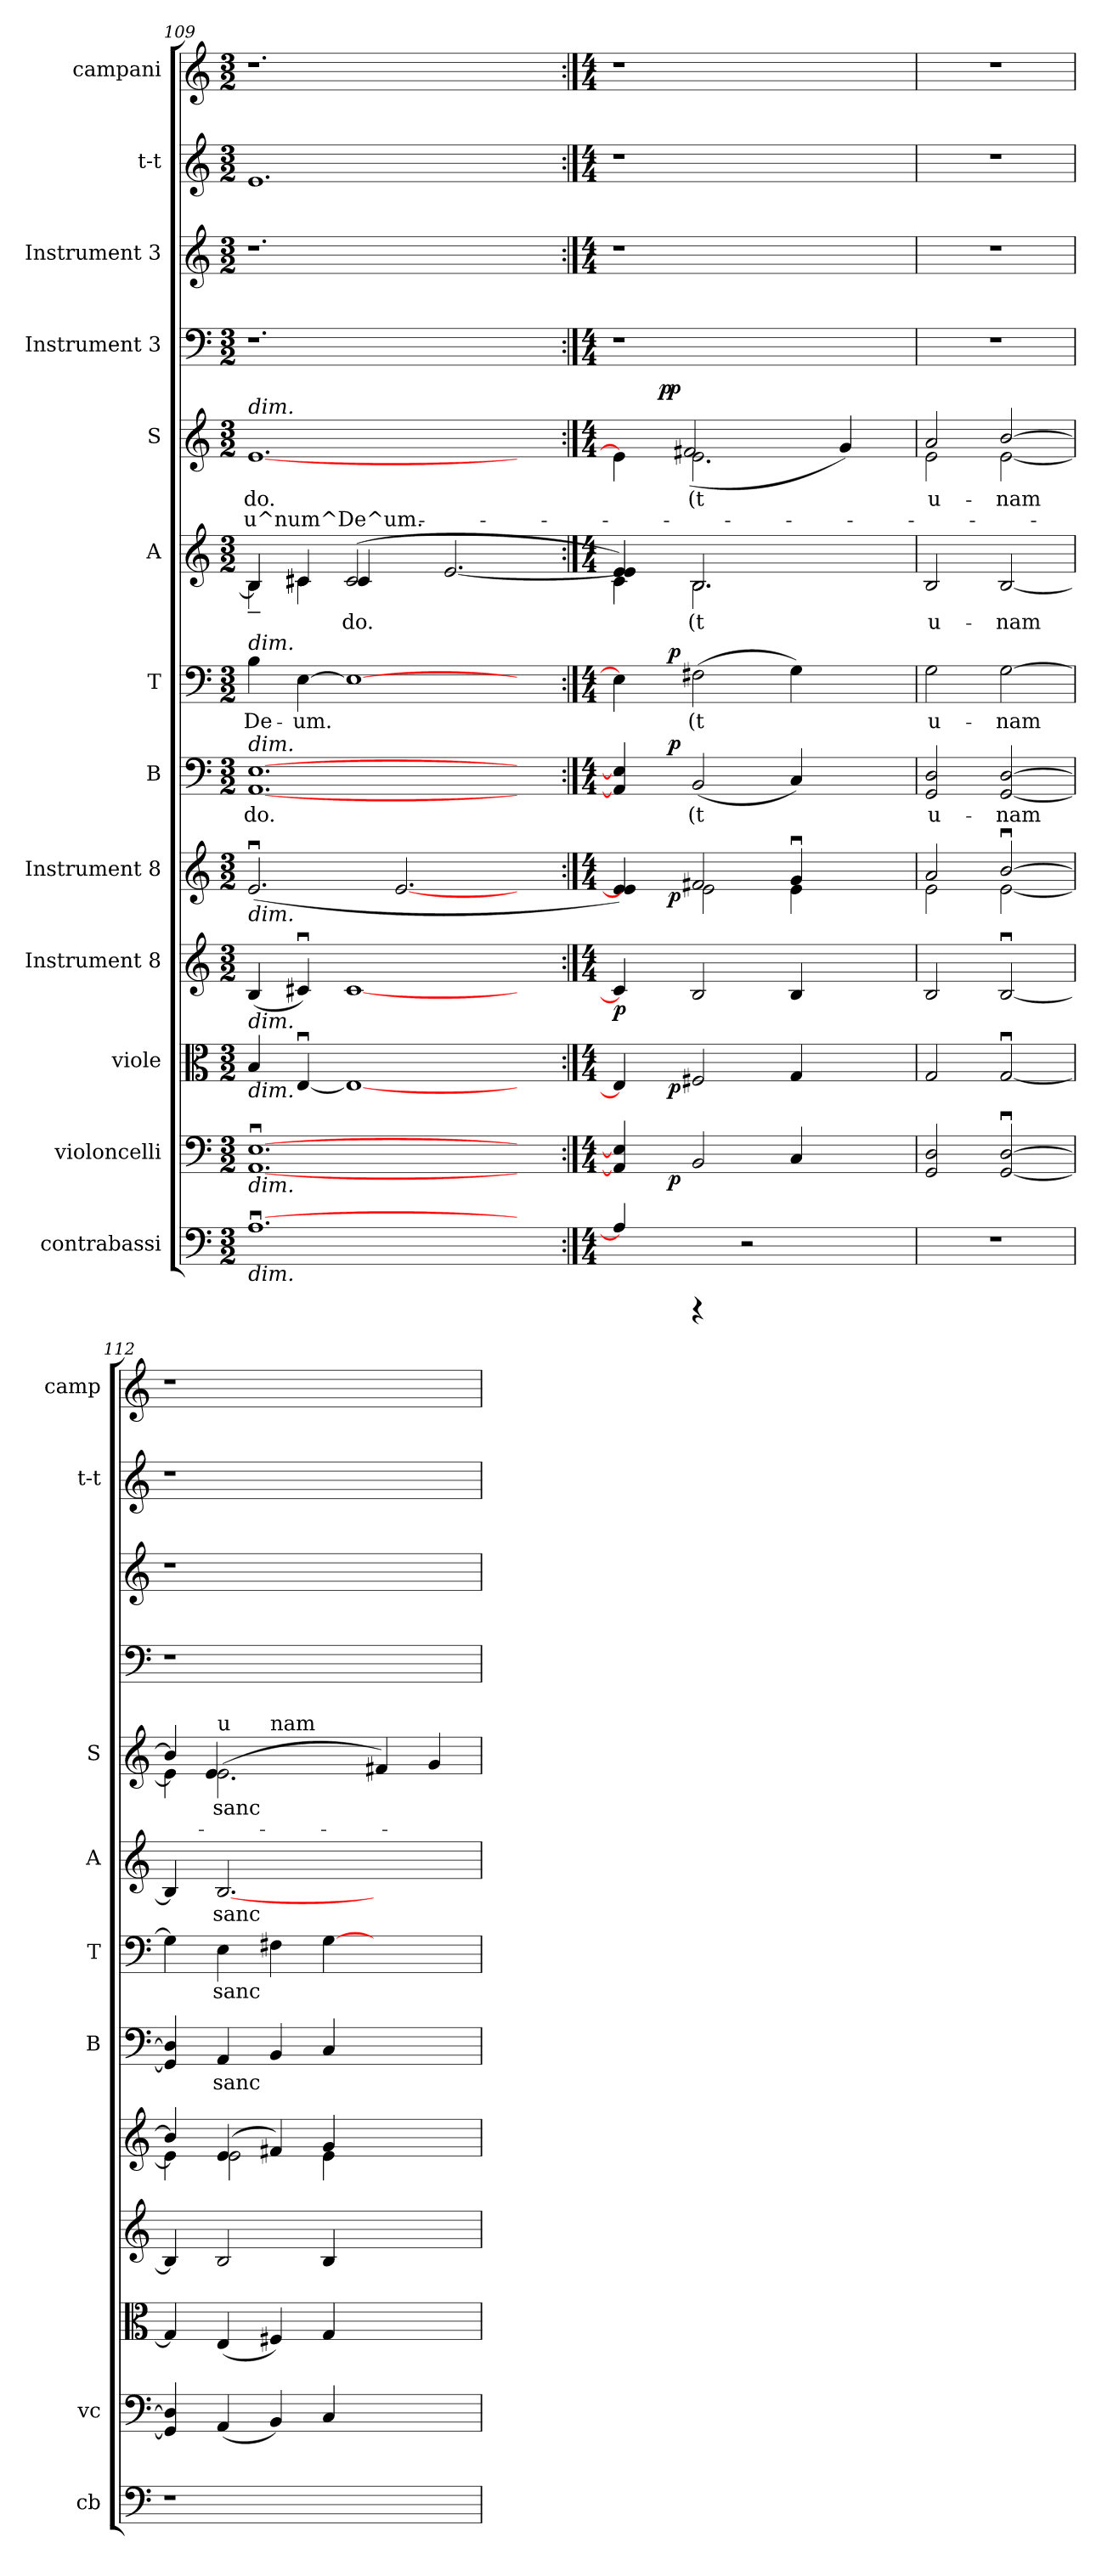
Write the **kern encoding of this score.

**kern	**kern	**dynam	**kern	**dynam	**kern	**dynam	**kern	**dynam	**kern	**text	**dynam	**kern	**text	**dynam	**kern	**text	**kern	**text	**text	**dynam	**kern	**kern	**kern	**kern
*part13	*part12	*part12	*part11	*part11	*part10	*part10	*part9	*part9	*part8	*part8	*part8	*part7	*part7	*part7	*part6	*part6	*part5	*part5	*part5	*part5	*part4	*part3	*part2	*part1
*staff13	*staff12	*staff12	*staff11	*staff11	*staff10	*staff10	*staff9	*staff9	*staff8	*staff8	*staff8	*staff7	*staff7	*staff7	*staff6	*staff6	*staff5	*staff5	*staff5	*staff5	*staff4	*staff3	*staff2	*staff1
*I"contrabassi	*I"violoncelli	*	*I"viole	*	*I"Instrument 8	*	*I"Instrument 8	*	*I"B	*	*	*I"T	*	*	*I"A	*	*I"S	*	*	*	*I"Instrument 3	*I"Instrument 3	*I"t-t	*I"campani
*I'cb	*I'vc	*	*	*	*	*	*	*	*I'B	*	*	*I'T	*	*	*I'A	*	*I'S	*	*	*	*	*	*I't-t	*I'camp
*clefF4	*clefF4	*	*clefC3	*	*clefG2	*	*clefG2	*	*clefF4	*	*	*clefF4	*	*	*clefG2	*	*clefG2	*	*	*	*clefF4	*clefG2	*	*clefG2
*ITrd7c12	*	*	*	*	*	*	*	*	*	*	*	*	*	*	*	*	*	*	*	*	*	*	*	*
*k[]	*k[]	*	*k[]	*	*k[]	*	*k[]	*	*k[]	*	*	*k[]	*	*	*k[]	*	*k[]	*	*	*	*k[]	*k[]	*k[]	*k[]
*C:	*C:	*	*C:	*	*C:	*	*C:	*	*C:	*	*	*C:	*	*	*C:	*	*C:	*	*	*	*C:	*C:	*C:	*C:
*M3/2	*M3/2	*	*M3/2	*	*M3/2	*	*M3/2	*	*M3/2	*	*	*M3/2	*	*	*M3/2	*	*M3/2	*	*	*	*M3/2	*M3/2	*M3/2	*M3/2
=109	=109	=109	=109	=109	=109	=109	=109	=109	=109	=109	=109	=109	=109	=109	=109	=109	=109	=109	=109	=109	=109	=109	=109	=109
!	!	!	!	!	!	!	!	!	!	!	!	!	!	!	!	!	!LO:TX:a:i:t=dim.	!	!	!	!	!	!	!
!	!	!	!	!	!	!	!	!	!	!	!	!	!	!	!LO:TX:a:i:t=dim.	!	!	!	!	!	!	!	!	!
!	!	!	!	!	!	!	!	!	!	!	!	!LO:TX:a:i:t=dim.	!	!	!	!	!	!	!	!	!	!	!	!
!	!	!	!	!	!	!	!	!	!LO:TX:a:i:t=dim.	!	!	!	!	!	!	!	!	!	!	!	!	!	!	!
!	!	!	!	!	!	!	!LO:TX:b:i:t=dim.	!	!	!	!	!	!	!	!	!	!	!	!	!	!	!	!	!
!	!	!	!LO:TX:a:i:t=dim.	!	!	!	!	!	!	!	!	!	!	!	!	!	!	!	!	!	!	!	!	!
!	!	!	!LO:TX:b:i:t=dim.	!	!	!	!	!	!	!	!	!	!	!	!	!	!	!	!	!	!	!	!	!
!	!LO:TX:b:i:t=dim.	!	!	!	!	!	!	!	!	!	!	!	!	!	!	!	!	!	!	!	!	!	!	!
!LO:TX:b:i:t=dim.	!	!	!	!	!	!	!	!	!	!	!	!	!	!	!	!	!	!	!	!	!	!	!	!
!	!	!	!	!	!	!	!	!	!	!LO:LY:b:cj	!	!	!LO:LY:b:cj	!	!	!LO:LY:b	!	!LO:LY:b	!LO:LY:b	!	!	!	!	!
*	*	*	*	*	*	*	*	*	*	*	*	*	*	*	*^	*	*	*	*	*	*	*	*	*
[<1.AAu>	[>1.Eu> [<1.AAu>	.	4B/	.	(<4B/	.	(<2.eu>/	.	[>1.E [<1.AA	-do.	.	4B\	De-	.	4B/]	4B~>\	--	[<1.e	-do.	u^num^De^um.-	.	1.r	1.r	1.e	1.r
!	!	!	!	!	!	!	!	!	!	!	!	!	!LO:LY:b:cj	!	!	!	!LO:LY:b	!	!	!	!	!	!	!	!
.	.	.	[<4Eu>/	.	4c#Xu>/)	.	.	.	.	.	.	[>4E\	-um.	.	4c#X/	4c#\	--	.	.	.	.	.	.	.	.
!	!	!	!	!	!	!	!	!	!	!	!	!	!LO:LY:b:cj	!	!	!	!LO:LY:b	!	!	!	!	!	!	!	!
.	.	.	1E_<	.	[<1c#	.	.	.	.	.	.	1E_>	.	.	(<2c#/	4c#/	-do.	.	.	.	.	.	.	.	.
.	.	.	.	.	.	.	[<2.e/	.	.	.	.	.	.	.	.	1ryy	.	.	.	.	.	.	.	.	.
!	!	!	!	!	!	!	!	!	!	!	!	!	!	!	!	!	!LO:LY:b	!	!	!	!	!	!	!	!
.	.	.	.	.	.	.	.	.	.	.	.	.	.	.	[>2.e/	.	.	.	.	.	.	.	.	.	.
4ryy	4ryy	.	4ryy	.	4ryy	.	4ryy	.	4ryy	.	.	4ryy	.	.	.	.	.	4ryy	.	.	.	4ryy	4ryy	4ryy	4ryy
=110:|!	=110:|!	=110:|!	=110:|!	=110:|!	=110:|!	=110:|!	=110:|!	=110:|!	=110:|!	=110:|!	=110:|!	=110:|!	=110:|!	=110:|!	=110:|!	=110:|!	=110:|!	=110:|!	=110:|!	=110:|!	=110:|!	=110:|!	=110:|!	=110:|!	=110:|!
*M4/4	*M4/4	*	*M4/4	*	*M4/4	*	*M4/4	*	*M4/4	*	*	*M4/4	*	*	*M4/4	*	*	*M4/4	*	*	*	*M4/4	*M4/4	*M4/4	*M4/4
*	*	*	*	*	*	*	*^	*	*	*	*	*	*	*	*	*	*	*	*	*	*	*	*	*	*
!	!	!	!	!	!	!LO:DY:b	!	!	!	!	!LO:LY:b:cj	!	!	!LO:LY:b:cj	!	!	!	!LO:LY:b	!	!LO:LY:b	!	!	!	!	!	!
*	*^	*	*^	*	*	*	*	*^	*	*^	*	*	*^	*	*	*	*	*	*^	*	*	*	*	*	*	*
*	*	*	*	*	*	*	*	*	*	*	*	*	*	*	*	*	*	*	*	*	*	*	*	*	*^	*	*	*	*	*	*	*
*	*	*	*	*	*	*	*	*	*	*	*	*	*	*	*	*	*	*	*	*	*	*	*	*	*	*^	*	*	*	*	*	*	*
4AA/]	4E/] 4AA/]	8ryy	.	4E/]	8ryy	.	4c#/]	p	4e/ 4e/])	4ryy	8ryy	.	4E/] 4AA/]	8ryy	.	.	4E\]	8ryy	.	.	4e/ 4e/])	4c\	.	4e\]	4ryy	8ryy	8ryy	--	.	.	1r	1r	1r	1r
.	.	32.ryy	.	.	32.ryy	.	.	.	.	.	32.ryy	.	.	32.ryy	.	.	.	32.ryy	.	.	.	.	.	.	.	32ryy	32.ryy	.	.	.	.	.	.	.
!	!	!	!	!	!	!	!	!	!	!	!	!	!	!	!	!	!	!	!	!	!	!	!	!	!	!	!	!	!	!LO:DY:b	!	!	!	!
.	.	.	.	.	.	.	.	.	.	.	.	.	.	.	.	.	.	.	.	.	.	.	.	.	.	1ryy	.	.	.	p	.	.	.	.
!	!	!	!LO:DY:b	!	!	!LO:DY:b	!	!	!	!	!	!LO:DY:b	!	!	!	!LO:DY:a	!	!	!	!LO:DY:a	!	!	!	!	!	!	!	!	!	!LO:DY:a	!	!	!	!
.	.	1ryy	p	.	1ryy	p	.	.	.	.	1ryy	p	.	1ryy	.	p	.	1ryy	.	p	.	.	.	.	.	.	1ryy	.	.	p	.	.	.	.
!	!	!	!	!	!	!	!	!	!	!	!	!	!	!	!LO:LY:b:cj	!	!	!	!LO:LY:b:cj	!	!	!	!LO:LY:b	!	!	!	!	!LO:LY:b	!	!	!	!	!	!
4rCCC	2BB/	.	.	2F#X/	.	.	2B/	.	2f#X/	2e\	.	.	(<2BB/	.	(t	.	(>2F#X\	.	(t	.	2.B/	2.B\	(t	2.e\	(>2f#X/	.	.	-(t	.	.	.	.	.	.
2r	.	.	.	.	.	.	.	.	.	.	.	.	.	.	.	.	.	.	.	.	.	.	.	.	.	.	.	.	.	.	.	.	.	.
!	!	!	!	!	!	!	!	!	!	!	!	!	!	!	!LO:LY:b:cj	!	!	!	!LO:LY:b:cj	!	!	!	!	!	!	!	!	!	!	!	!	!	!	!
.	4C/	.	.	4G/	.	.	4B/	.	4gu>/	4e\	.	.	4C/)	.	.	.	4G\)	.	.	.	.	.	.	.	2ryy	.	.	.	.	.	.	.	.	.
!	!	!	!	!	!	!	!	!	!	!	!	!	!	!	!	!	!	!	!	!	!	!	!	!	!	!	!	!LO:LY:b	!	!	!	!	!	!
4ryy	4ryy	.	.	4ryy	.	.	4ryy	.	4ryy	4ryy	.	.	4ryy	.	.	.	4ryy	.	.	.	4ryy	4ryy	.	4g/)	.	.	.	.	.	.	4ryy	4ryy	4ryy	4ryy
.	.	.	.	.	.	.	.	.	.	.	.	.	.	.	.	.	.	.	.	.	.	.	.	.	.	16.ryy	.	.	.	.	.	.	.	.
.	.	16ryy	.	.	16ryy	.	.	.	.	.	16ryy	.	.	16ryy	.	.	.	16ryy	.	.	.	.	.	.	.	.	16ryy	.	.	.	.	.	.	.
.	.	64ryy	.	.	64ryy	.	.	.	.	.	64ryy	.	.	64ryy	.	.	.	64ryy	.	.	.	.	.	.	.	.	64ryy	.	.	.	.	.	.	.
=111	=111	=111	=111	=111	=111	=111	=111	=111	=111	=111	=111	=111	=111	=111	=111	=111	=111	=111	=111	=111	=111	=111	=111	=111	=111	=111	=111	=111	=111	=111	=111	=111	=111	=111
!	!	!	!	!	!	!	!	!	!	!	!	!	!	!	!LO:LY:b:cj	!	!	!	!LO:LY:b:cj	!	!	!	!LO:LY:b	!	!	!	!	!LO:LY:b	!	!	!	!	!	!
*	*v	*v	*	*	*	*	*	*	*	*v	*v	*	*v	*v	*	*	*v	*v	*	*	*v	*v	*	*	*v	*v	*v	*	*	*	*	*	*	*
*	*	*	*v	*v	*	*	*	*	*	*	*	*	*	*	*	*	*	*	*	*	*	*	*	*	*	*	*
1r	2D/ 2GG/	.	2G/	.	2B/	.	2a/	2e\	.	2D/ 2GG/	u-	.	2G\	u-	.	2B/	u-	2a/	2e\	u-	.	.	1r	1r	1r	1r
!	!	!	!	!	!	!	!	!	!	!	!LO:LY:b:cj	!	!	!LO:LY:b:cj	!	!	!LO:LY:b	!	!	!LO:LY:b	!	!	!	!	!	!
.	[>2D/u> [<2GG/u>	.	[<2Gu>/	.	[<2Bu>/	.	[>2bu>/	[<2e\	.	[>2D/ [<2GG/	-nam	.	[>2G\	-nam	.	[<2B/	-nam	[>2b/	[<2e\	-nam	.	.	.	.	.	.
=112	=112	=112	=112	=112	=112	=112	=112	=112	=112	=112	=112	=112	=112	=112	=112	=112	=112	=112	=112	=112	=112	=112	=112	=112	=112	=112
!	!	!	!	!	!	!	!	!	!	!	!LO:LY:b:cj	!	!	!LO:LY:b:cj	!	!	!LO:LY:b	!	!	!LO:LY:b	!	!	!	!	!	!
1r	4D/] 4GG/]	.	4G/]	.	4B/]	.	4b/]	4e\]	.	4D/] 4GG/]	.	.	4G\]	.	.	4B/]	.	4b/]	4e\]	.	.	.	1r	1r	1r	1r
!	!	!	!	!	!	!	!	!	!	!	!	!	!	!	!	!	!	!LO:TX:a:t=u	!	!	!	!	!	!	!	!
!	!	!	!	!	!	!	!	!	!	!	!LO:LY:b:cj	!	!	!LO:LY:b:cj	!	!	!LO:LY:b	!	!	!LO:LY:b	!	!	!	!	!	!
.	(<4AA/	.	(<4E/	.	2B/	.	(>4e/	2e\	.	4AA/	sanc-	.	4E\	sanc-	.	[<2.B/	sanc-	(>2.e\	4e/	sanc-	.	.	.	.	.	.
!	!	!	!	!	!	!	!	!	!	!	!	!	!	!	!	!	!	!	!LO:TX:a:t=nam	!	!	!	!	!	!	!
!	!	!	!	!	!	!	!	!	!	!	!LO:LY:b:cj	!	!	!LO:LY:b:cj	!	!	!	!	!	!	!	!	!	!	!	!
.	4BB/)	.	4F#X/)	.	.	.	4f#X/)	.	.	4BB/	--	.	4F#X\	--	.	.	.	.	1ryy	.	.	.	.	.	.	.
!	!	!	!	!	!	!	!	!	!	!	!LO:LY:b:cj	!	!	!LO:LY:b:cj	!	!	!	!	!	!	!	!	!	!	!	!
.	4C/	.	4G/	.	4B/	.	4g/	4e\	.	4C/	--	.	[>4G\	--	.	.	.	.	.	.	.	.	.	.	.	.
!	!	!	!	!	!	!	!	!	!	!	!	!	!	!	!	!	!	!	!	!LO:LY:b	!	!	!	!	!	!
2ryy	2ryy	.	2ryy	.	2ryy	.	2ryy	2ryy	.	2ryy	.	.	2ryy	.	.	2ryy	.	4f#X/)	.	--	.	.	2ryy	2ryy	2ryy	2ryy
!	!	!	!	!	!	!	!	!	!	!	!	!	!	!	!	!	!	!	!	!LO:LY:b	!	!	!	!	!	!
.	.	.	.	.	.	.	.	.	.	.	.	.	.	.	.	.	.	4g/	.	--	.	.	.	.	.	.
*	*	*	*	*	*	*	*v	*v	*	*	*	*	*	*	*	*	*	*v	*v	*	*	*	*	*	*	*
=	=	=	=	=	=	=	=	=	=	=	=	=	=	=	=	=	=	=	=	=	=	=	=	=
*-	*-	*-	*-	*-	*-	*-	*-	*-	*-	*-	*-	*-	*-	*-	*-	*-	*-	*-	*-	*-	*-	*-	*-	*-
